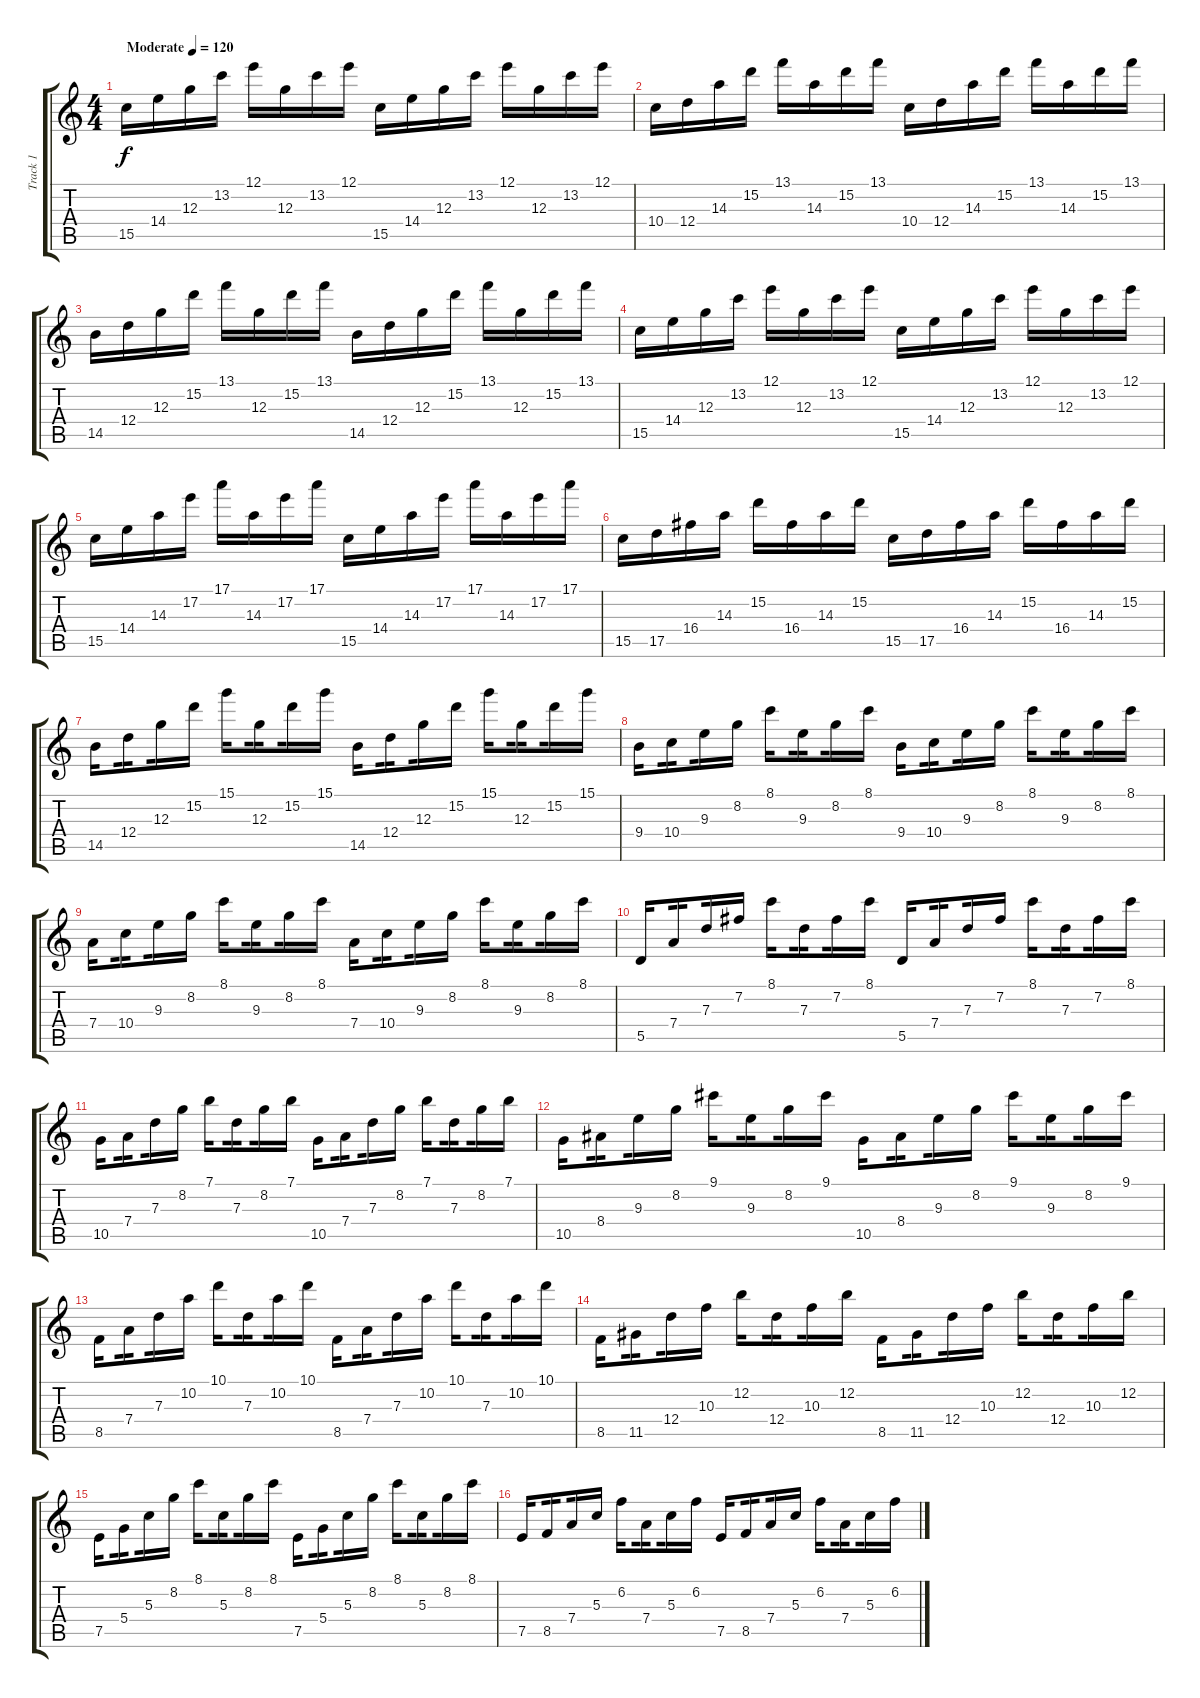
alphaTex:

\track ("Track 1" "Track 1") {instrument acousticguitarnylon}
\staff {score tabs}
\tuning (E4 B3 G3 D3 A2 C2) {hide}
\ts (4 4)
\tempo (120 "Moderate")
\clef g2
\ks c
15.5.16{dy f instrument acousticguitarnylon} 14.4.16 12.3.16 13.2.16 12.1.16 12.3.16 13.2.16 12.1.16 15.5.16 14.4.16 12.3.16 13.2.16 12.1.16 12.3.16 13.2.16 12.1.16 |
10.4.16 12.4.16 14.3.16 15.2.16 13.1.16 14.3.16 15.2.16 13.1.16 10.4.16 12.4.16 14.3.16 15.2.16 13.1.16 14.3.16 15.2.16 13.1.16 |
14.5.16 12.4.16 12.3.16 15.2.16 13.1.16 12.3.16 15.2.16 13.1.16 14.5.16 12.4.16 12.3.16 15.2.16 13.1.16 12.3.16 15.2.16 13.1.16 |
15.5.16 14.4.16 12.3.16 13.2.16 12.1.16 12.3.16 13.2.16 12.1.16 15.5.16 14.4.16 12.3.16 13.2.16 12.1.16 12.3.16 13.2.16 12.1.16 |
15.5.16 14.4.16 14.3.16 17.2.16 17.1.16 14.3.16 17.2.16 17.1.16 15.5.16 14.4.16 14.3.16 17.2.16 17.1.16 14.3.16 17.2.16 17.1.16 |
15.5.16 17.5.16 16.4.16 14.3.16 15.2.16 16.4.16 14.3.16 15.2.16 15.5.16 17.5.16 16.4.16 14.3.16 15.2.16 16.4.16 14.3.16 15.2.16 |
14.5.16{beam splitsecondary} 12.4.16{beam splitsecondary} 12.3.16 15.2.16 15.1.16{beam splitsecondary} 12.3.16{beam splitsecondary} 15.2.16 15.1.16 14.5.16{beam splitsecondary} 12.4.16{beam splitsecondary} 12.3.16 15.2.16 15.1.16{beam splitsecondary} 12.3.16{beam splitsecondary} 15.2.16 15.1.16 |
9.4.16{beam splitsecondary} 10.4.16{beam splitsecondary} 9.3.16 8.2.16 8.1.16{beam splitsecondary} 9.3.16{beam splitsecondary} 8.2.16 8.1.16 9.4.16{beam splitsecondary} 10.4.16{beam splitsecondary} 9.3.16 8.2.16 8.1.16{beam splitsecondary} 9.3.16{beam splitsecondary} 8.2.16 8.1.16 |
7.4.16{beam splitsecondary} 10.4.16{beam splitsecondary} 9.3.16 8.2.16 8.1.16{beam splitsecondary} 9.3.16{beam splitsecondary} 8.2.16 8.1.16 7.4.16{beam splitsecondary} 10.4.16{beam splitsecondary} 9.3.16 8.2.16 8.1.16{beam splitsecondary} 9.3.16{beam splitsecondary} 8.2.16 8.1.16 |
5.5.16{beam splitsecondary} 7.4.16{beam splitsecondary} 7.3.16 7.2.16 8.1.16{beam splitsecondary} 7.3.16{beam splitsecondary} 7.2.16 8.1.16 5.5.16{beam splitsecondary} 7.4.16{beam splitsecondary} 7.3.16 7.2.16 8.1.16{beam splitsecondary} 7.3.16{beam splitsecondary} 7.2.16 8.1.16 |
10.5.16{beam splitsecondary} 7.4.16{beam splitsecondary} 7.3.16 8.2.16 7.1.16{beam splitsecondary} 7.3.16{beam splitsecondary} 8.2.16 7.1.16 10.5.16{beam splitsecondary} 7.4.16{beam splitsecondary} 7.3.16 8.2.16 7.1.16{beam splitsecondary} 7.3.16{beam splitsecondary} 8.2.16 7.1.16 |
10.5.16{beam splitsecondary} 8.4.16{beam splitsecondary} 9.3.16 8.2.16 9.1.16{beam splitsecondary} 9.3.16{beam splitsecondary} 8.2.16 9.1.16 10.5.16{beam splitsecondary} 8.4.16{beam splitsecondary} 9.3.16 8.2.16 9.1.16{beam splitsecondary} 9.3.16{beam splitsecondary} 8.2.16 9.1.16 |
8.5.16{beam splitsecondary} 7.4.16{beam splitsecondary} 7.3.16 10.2.16 10.1.16{beam splitsecondary} 7.3.16{beam splitsecondary} 10.2.16 10.1.16 8.5.16{beam splitsecondary} 7.4.16{beam splitsecondary} 7.3.16 10.2.16 10.1.16{beam splitsecondary} 7.3.16{beam splitsecondary} 10.2.16 10.1.16 |
8.5.16{beam splitsecondary} 11.5.16{beam splitsecondary} 12.4.16 10.3.16 12.2.16{beam splitsecondary} 12.4.16{beam splitsecondary} 10.3.16 12.2.16 8.5.16{beam splitsecondary} 11.5.16{beam splitsecondary} 12.4.16 10.3.16 12.2.16{beam splitsecondary} 12.4.16{beam splitsecondary} 10.3.16 12.2.16 |
7.5.16{beam splitsecondary} 5.4.16{beam splitsecondary} 5.3.16 8.2.16 8.1.16{beam splitsecondary} 5.3.16{beam splitsecondary} 8.2.16 8.1.16 7.5.16{beam splitsecondary} 5.4.16{beam splitsecondary} 5.3.16 8.2.16 8.1.16{beam splitsecondary} 5.3.16{beam splitsecondary} 8.2.16 8.1.16 |
7.5.16{beam splitsecondary} 8.5.16{beam splitsecondary} 7.4.16 5.3.16 6.2.16{beam splitsecondary} 7.4.16{beam splitsecondary} 5.3.16 6.2.16 7.5.16{beam splitsecondary} 8.5.16{beam splitsecondary} 7.4.16 5.3.16 6.2.16{beam splitsecondary} 7.4.16{beam splitsecondary} 5.3.16 6.2.16
